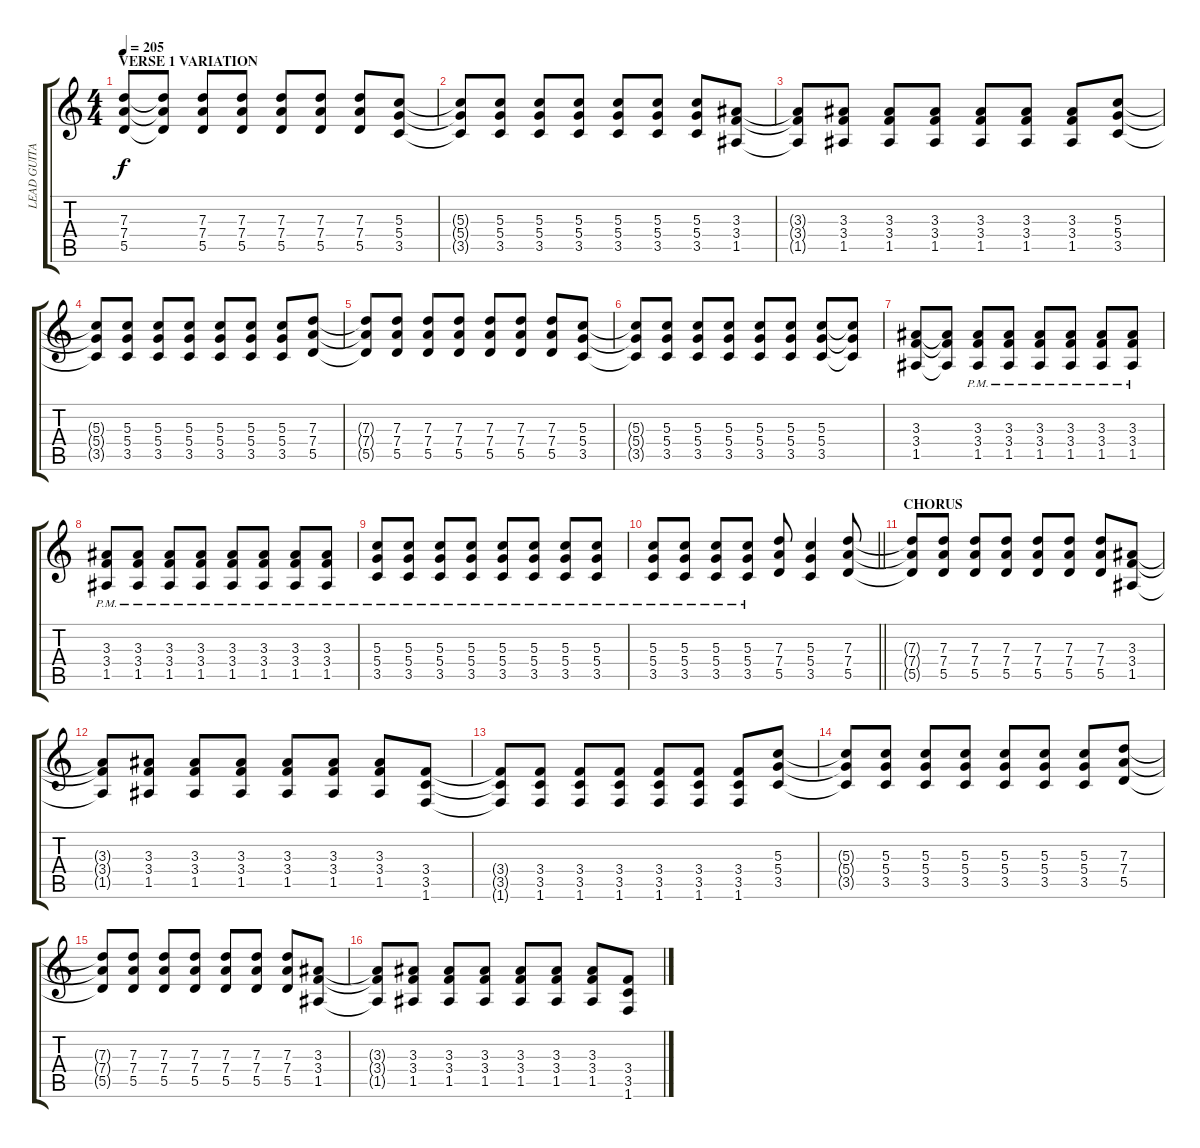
\track ("LEAD GUITAR" "LEAD GUITA") {instrument distortionguitar}
\staff {score tabs}
\tuning (E4 B3 G3 D3 A2 E2) {hide}
\ts (4 4)
\section ("" "VERSE 1 VARIATION")
\tempo 205
\clef g2
\ks c
(7.3 7.4 5.5).8{dy f} (7.3{t} 7.4{t} 5.5{t}).8 (7.3 7.4 5.5).8 (7.3 7.4 5.5).8 (7.3 7.4 5.5).8 (7.3 7.4 5.5).8 (7.3 7.4 5.5).8 (5.3 5.4 3.5).8 |
(5.3{t} 5.4{t} 3.5{t}).8 (5.3 5.4 3.5).8 (5.3 5.4 3.5).8 (5.3 5.4 3.5).8 (5.3 5.4 3.5).8 (5.3 5.4 3.5).8 (5.3 5.4 3.5).8 (3.3 3.4 1.5).8 |
(3.3{t} 3.4{t} 1.5{t}).8 (3.3 3.4 1.5).8 (3.3 3.4 1.5).8 (3.3 3.4 1.5).8 (3.3 3.4 1.5).8 (3.3 3.4 1.5).8 (3.3 3.4 1.5).8 (5.3 5.4 3.5).8 |
(5.3{t} 5.4{t} 3.5{t}).8 (5.3 5.4 3.5).8 (5.3 5.4 3.5).8 (5.3 5.4 3.5).8 (5.3 5.4 3.5).8 (5.3 5.4 3.5).8 (5.3 5.4 3.5).8 (7.3 7.4 5.5).8 |
(7.3{t} 7.4{t} 5.5{t}).8 (7.3 7.4 5.5).8 (7.3 7.4 5.5).8 (7.3 7.4 5.5).8 (7.3 7.4 5.5).8 (7.3 7.4 5.5).8 (7.3 7.4 5.5).8 (5.3 5.4 3.5).8 |
(5.3{t} 5.4{t} 3.5{t}).8 (5.3 5.4 3.5).8 (5.3 5.4 3.5).8 (5.3 5.4 3.5).8 (5.3 5.4 3.5).8 (5.3 5.4 3.5).8 (5.3 5.4 3.5).8 (5.3{t} 5.4{t} 3.5{t}).8 |
(3.3 3.4 1.5).8 (3.3{t} 3.4{t} 1.5{t}).8 (3.3{pm} 3.4{pm} 1.5{pm}).8 (3.3{pm} 3.4{pm} 1.5{pm}).8 (3.3{pm} 3.4{pm} 1.5{pm}).8 (3.3{pm} 3.4{pm} 1.5{pm}).8 (3.3{pm} 3.4{pm} 1.5{pm}).8 (3.3{pm} 3.4{pm} 1.5{pm}).8 |
(3.3{pm} 3.4{pm} 1.5{pm}).8 (3.3{pm} 3.4{pm} 1.5{pm}).8 (3.3{pm} 3.4{pm} 1.5{pm}).8 (3.3{pm} 3.4{pm} 1.5{pm}).8 (3.3{pm} 3.4{pm} 1.5{pm}).8 (3.3{pm} 3.4{pm} 1.5{pm}).8 (3.3{pm} 3.4{pm} 1.5{pm}).8 (3.3{pm} 3.4{pm} 1.5{pm}).8 |
(5.3{pm} 5.4{pm} 3.5{pm}).8 (5.3{pm} 5.4{pm} 3.5{pm}).8 (5.3{pm} 5.4{pm} 3.5{pm}).8 (5.3{pm} 5.4{pm} 3.5{pm}).8 (5.3{pm} 5.4{pm} 3.5{pm}).8 (5.3{pm} 5.4{pm} 3.5{pm}).8 (5.3{pm} 5.4{pm} 3.5{pm}).8 (5.3{pm} 5.4{pm} 3.5{pm}).8 |
\barLineRight lightlight
(5.3{pm} 5.4{pm} 3.5{pm}).8 (5.3{pm} 5.4{pm} 3.5{pm}).8 (5.3{pm} 5.4{pm} 3.5{pm}).8 (5.3{pm} 5.4{pm} 3.5{pm}).8 (7.3 7.4 5.5).8 (5.3 5.4 3.5).4 (7.3 7.4 5.5).8 |
\section ("" "CHORUS")
(7.3{t} 7.4{t} 5.5{t}).8 (7.3 7.4 5.5).8 (7.3 7.4 5.5).8 (7.3 7.4 5.5).8 (7.3 7.4 5.5).8 (7.3 7.4 5.5).8 (7.3 7.4 5.5).8 (3.3 3.4 1.5).8 |
(3.3{t} 3.4{t} 1.5{t}).8 (3.3 3.4 1.5).8 (3.3 3.4 1.5).8 (3.3 3.4 1.5).8 (3.3 3.4 1.5).8 (3.3 3.4 1.5).8 (3.3 3.4 1.5).8 (3.4 3.5 1.6).8 |
(3.4{t} 3.5{t} 1.6{t}).8 (3.4 3.5 1.6).8 (3.4 3.5 1.6).8 (3.4 3.5 1.6).8 (3.4 3.5 1.6).8 (3.4 3.5 1.6).8 (3.4 3.5 1.6).8 (5.3 5.4 3.5).8 |
(5.3{t} 5.4{t} 3.5{t}).8 (5.3 5.4 3.5).8 (5.3 5.4 3.5).8 (5.3 5.4 3.5).8 (5.3 5.4 3.5).8 (5.3 5.4 3.5).8 (5.3 5.4 3.5).8 (7.3 7.4 5.5).8 |
(7.3{t} 7.4{t} 5.5{t}).8 (7.3 7.4 5.5).8 (7.3 7.4 5.5).8 (7.3 7.4 5.5).8 (7.3 7.4 5.5).8 (7.3 7.4 5.5).8 (7.3 7.4 5.5).8 (3.3 3.4 1.5).8 |
(3.3{t} 3.4{t} 1.5{t}).8 (3.3 3.4 1.5).8 (3.3 3.4 1.5).8 (3.3 3.4 1.5).8 (3.3 3.4 1.5).8 (3.3 3.4 1.5).8 (3.3 3.4 1.5).8 (3.4 3.5 1.6).8
